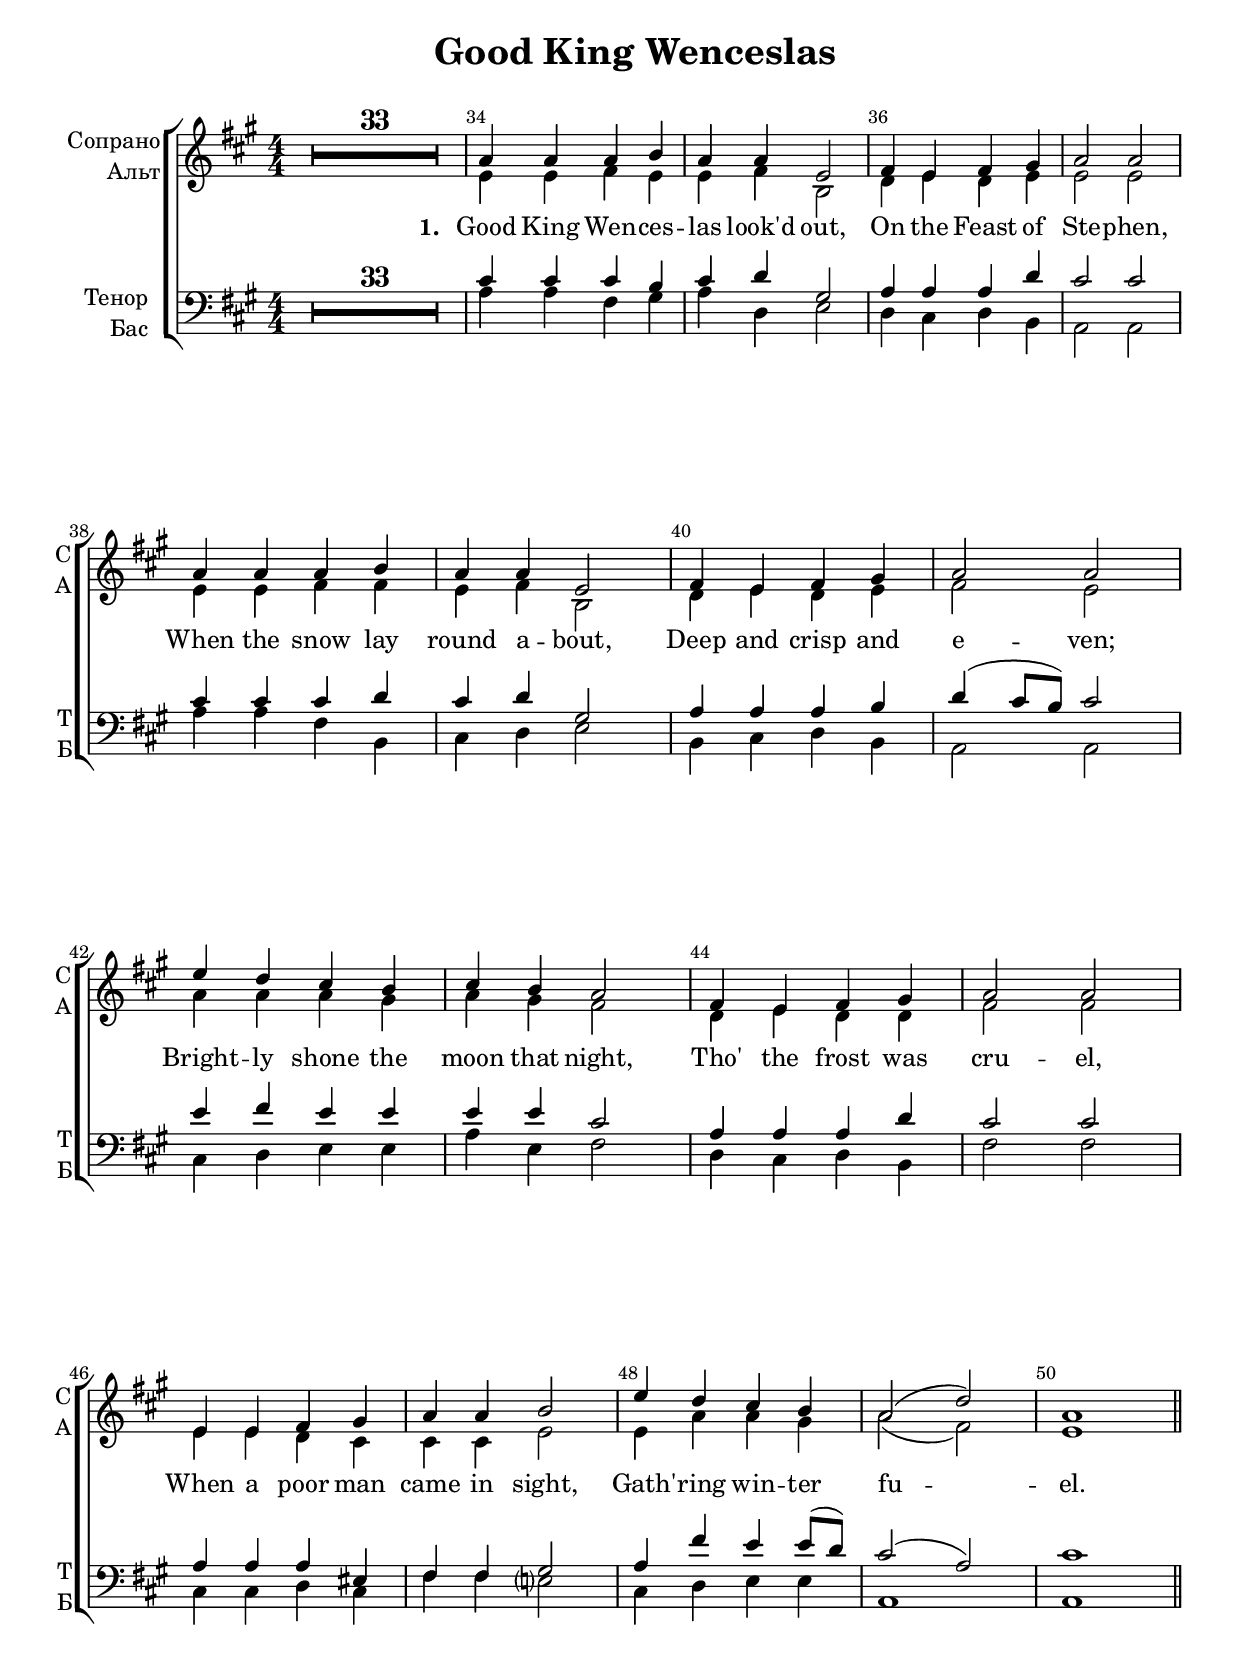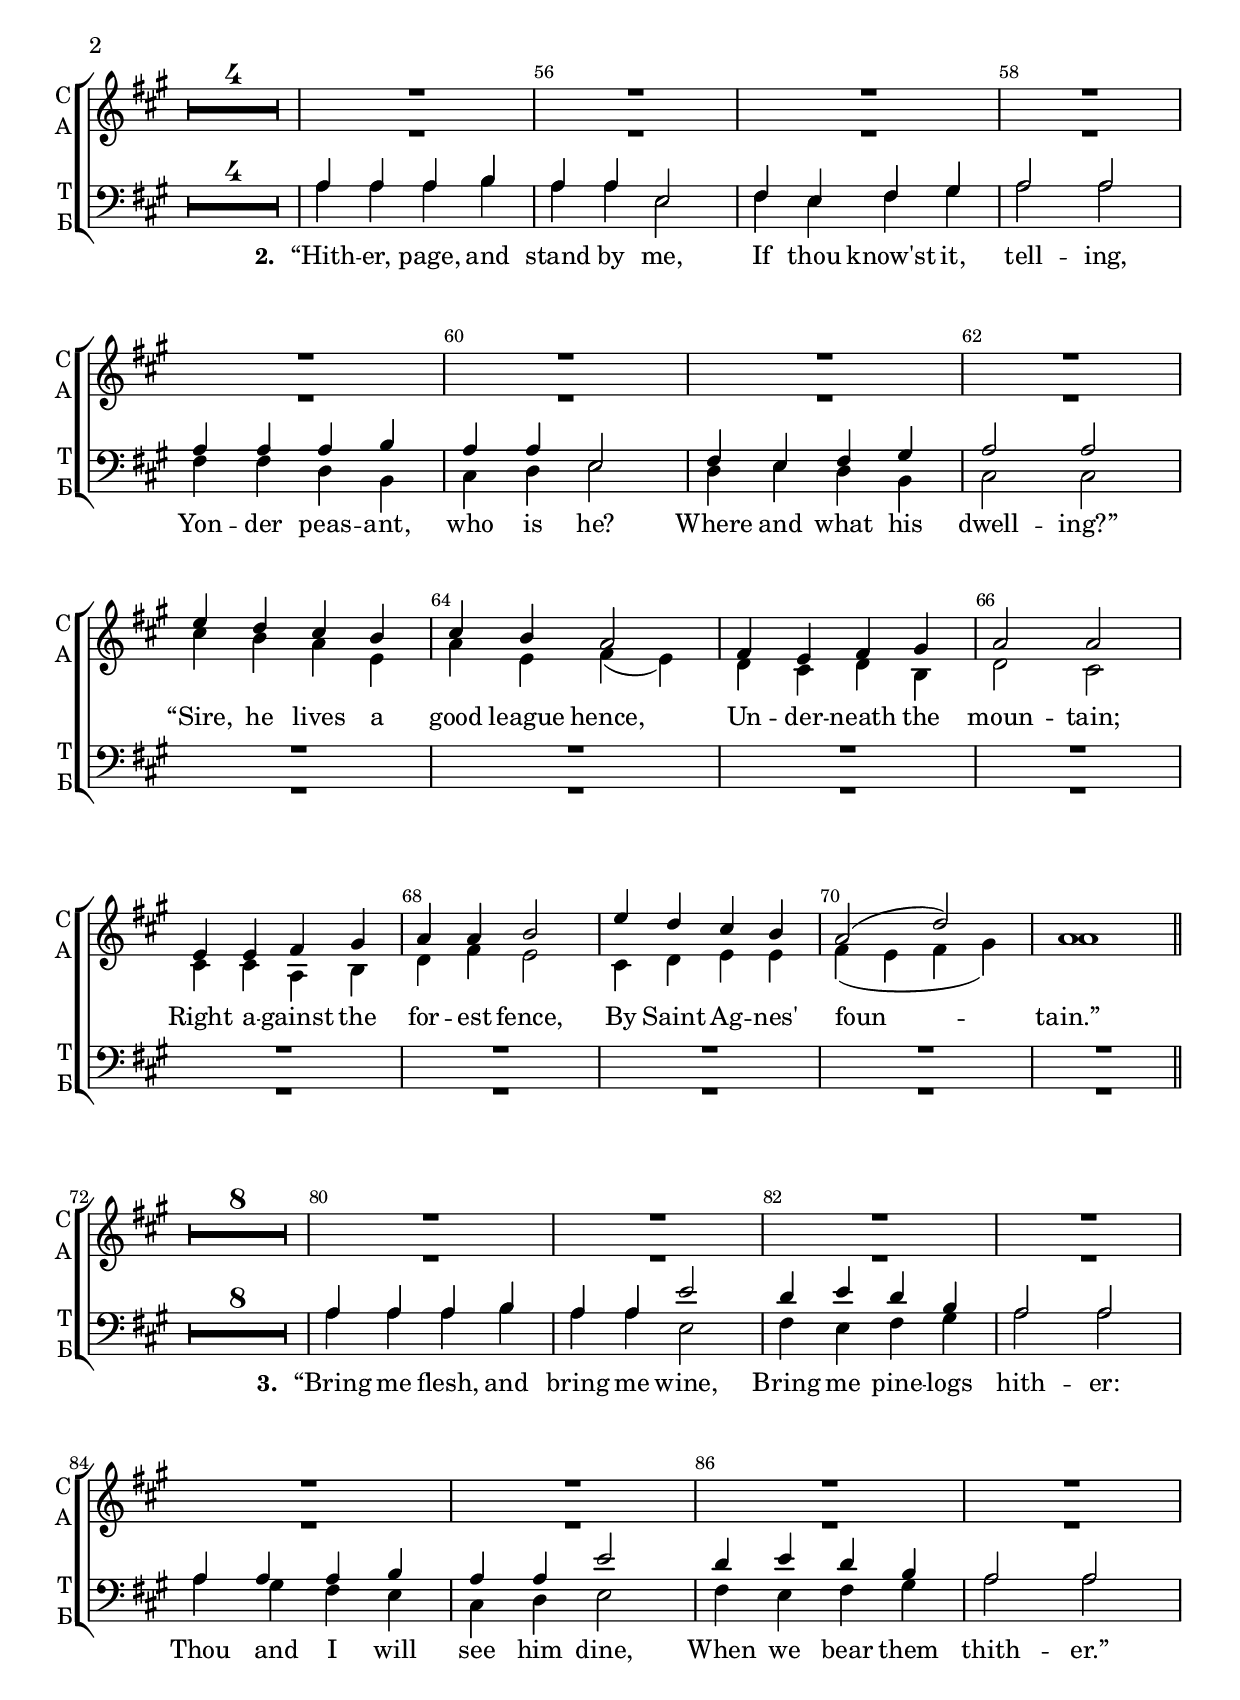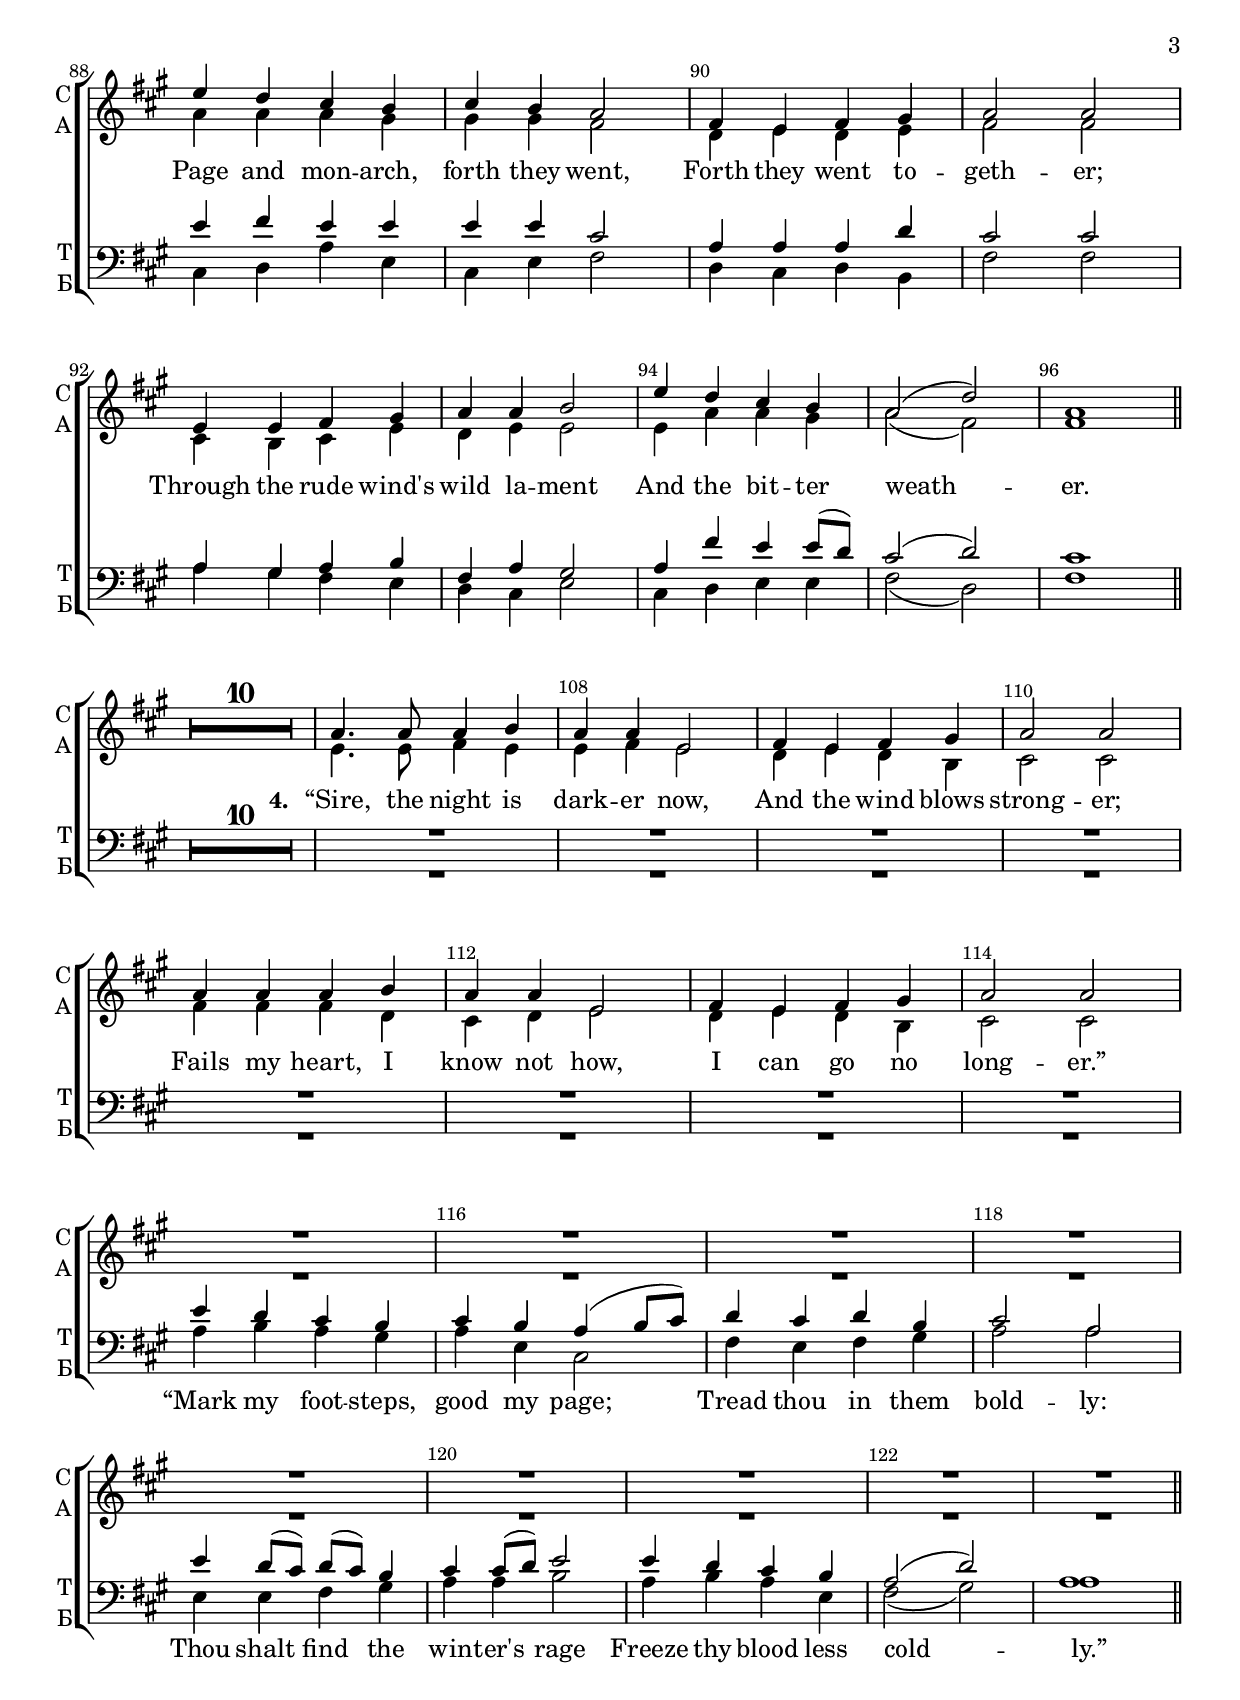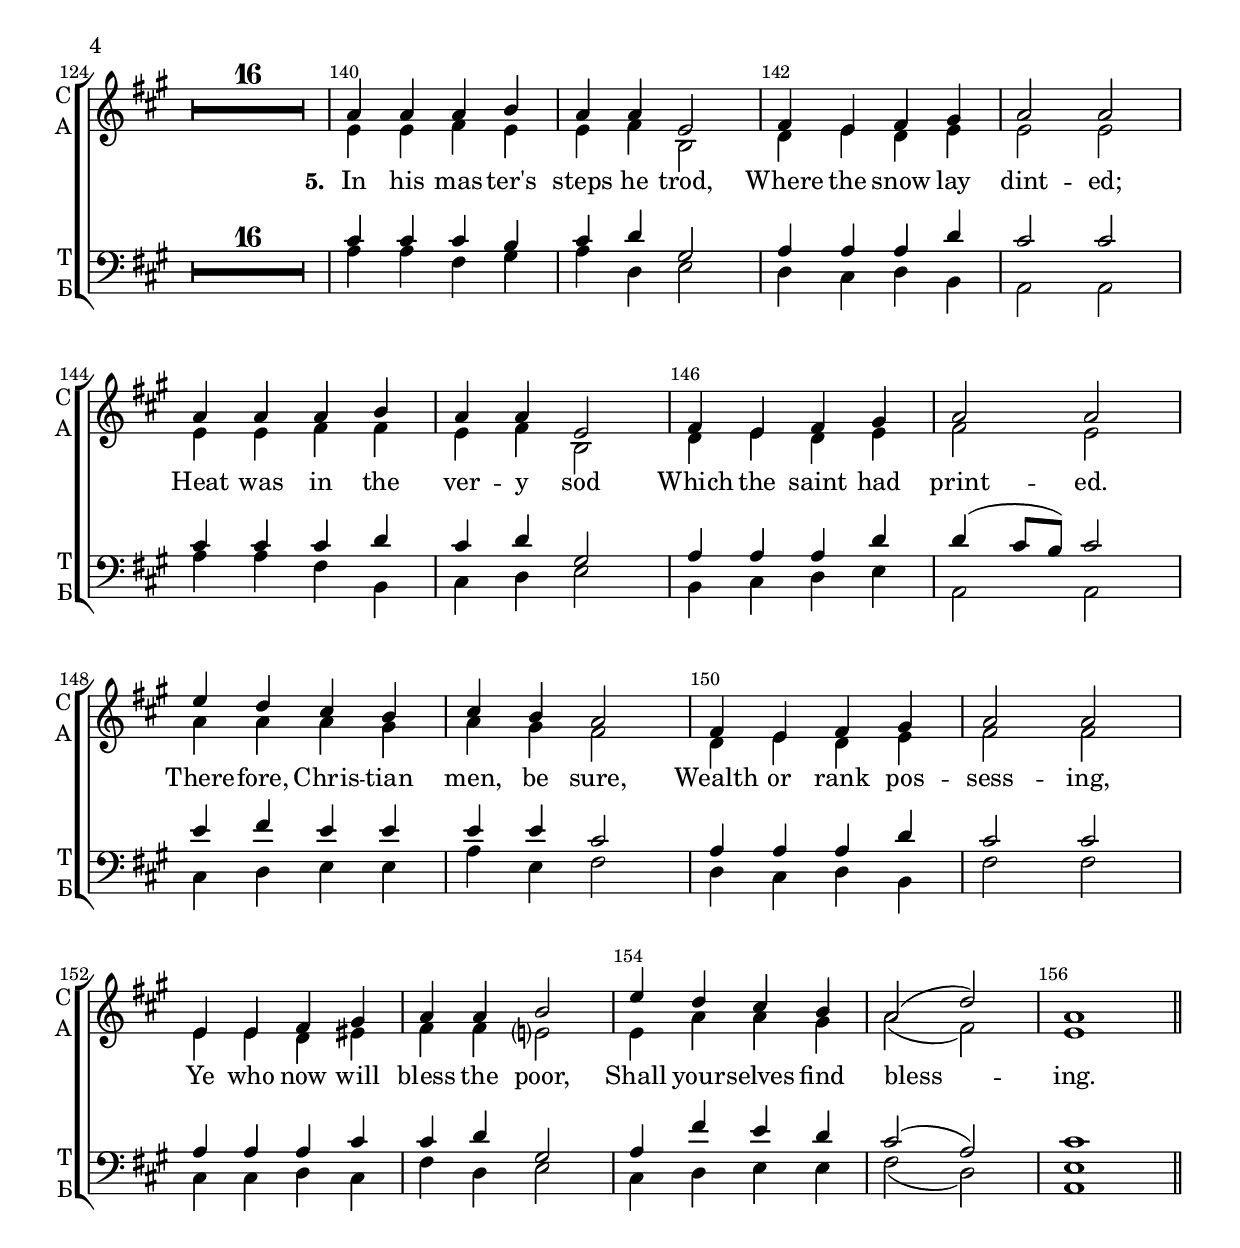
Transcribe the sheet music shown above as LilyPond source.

\version "2.18.2"

% закомментируйте строку ниже, чтобы получался pdf с навигацией
#(ly:set-option 'point-and-click #f)
#(ly:set-option 'midi-extension "mid")
#(set-default-paper-size "a4")
%#(set-global-staff-size 18)

\header {
  title = "Good King Wenceslas"
  %composer = "Composer"
  % Удалить строку версии LilyPond 
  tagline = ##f
}

global = {
  \key a \major
  \time 4/4
  \numericTimeSignature
  \autoBeamOff
  \override MultiMeasureRest.expand-limit = #3
  \set Score.skipBars = ##t

}

%make visible number of every 2-nd bar
secondbar = {
  \override Score.BarNumber.break-visibility = #end-of-line-invisible
  \set Score.barNumberVisibility = #(every-nth-bar-number-visible 2)
}

%use this as temporary line break
abr = { \break }

% uncommend next line when finished
%abr = {}

%once hide accidental (runaround for cadenza
nat = { \once \hide Accidental }

Segno = { \mark \markup { \musicglyph #"scripts.segno" } }
Coda = {\mark \markup { \musicglyph #"scripts.coda" }}
SegnoCoda = {\mark \markup { \musicglyph #"scripts.segno" \musicglyph #"scripts.coda" }}

newbarnum = { \set Score.currentBarNumber =  #(+ 51 9) }

skipLine = { R1*8 }
skipLineTwo = { R1*9 }

skipZero = { R1*33 }
skipAfterOne = { R1*4 }
skipOne = { R1*8 }
skipAfterThree = {R1*10}
skipTwo = { R1*16 }

sopvoice = \relative c'' {
  \global
  \dynamicUp
  
  \secondbar  
  \skipZero
  % verse 1
  a4 a a b |
  a a e2 |
  fis4 e fis gis |
  a2 a | \abr
  a4 a a b |
  a a e2 |
  fis4 e fis gis |
  a2 a | \abr
  e'4 d cis b |
  cis b a2 |
  fis4 e fis gis |
  a2 a | \abr
  e4 e fis gis |
  a a b2 |
  e4 d cis b |
  a2( d) |
  a1 \bar "||" \abr
  \pageTurn
  
  \skipAfterOne
  
  % verse 2
  \skipLine
  e'4 d cis b |
  cis b a2 |
  fis4 e fis gis |
  a2 a |
  e4 e fis gis |
  a a b2 |
  e4 d cis b |
  a2( d) |
  a1 \bar "||" \abr
  
  \skipOne
  
  % verse 3
  \skipLine
  
e'4 d cis b |
  cis b a2 |
  fis4 e fis gis |
  a2 a | \abr
  e4 e fis gis |
  a a b2 |
  e4 d cis b |
  a2( d) |
  a1 \bar "||" \abr
  
  \skipAfterThree
  
  % 4 verse  
  a4. a8 a4 b |
  a a e2 |
  fis4 e fis gis |
  a2 a |
  a4 a a b |
  a a e2 |
  fis4 e fis gis |
  a2 a \abr
  \skipLineTwo
  \abr
  
  \skipTwo
  a4 a a b |
  a a e2 |
  fis4 e fis gis |
  a2 a | \abr
  a4 a a b |
  a a e2 |
  fis4 e fis gis |
  a2 a | \abr
  e'4 d cis b |
  cis b a2 |
  fis4 e fis gis |
  a2 a | \abr
  e4 e fis gis |
  a a b2 |
  e4 d cis b |
  a2( d) |
  a1 \bar "||" \abr
}


altvoice = \relative c' {
  \global
  \dynamicUp  
  \skipZero
  % verse 1
  e4 e fis e |
  e fis b,2 |
  d4 e d e |
  e2 e |
  
  e4 e fis fis |
  e fis b,2 |
  d4 e d e |
  fis2 e |
  
  a4 a a gis |
  a gis fis2 |
  d4 e d d |
  fis2 fis |
  
  e4 e d cis |
  cis cis e2 |
  e4 a a gis |
  a2( fis) |
  e1
  
  \skipAfterOne
  
  % verse 2
  \skipLine
  cis'4 b a e |
  a e fis( e) |
  d4 cis d b |
  d2 cis |
  cis4 cis a b |
  d fis e2 |
  cis4 d e e |
  fis( e fis gis) |
  a1
  
  \skipOne
  
  % verse 3
  \skipLine
  
  a4 a a gis |
  gis gis fis2 |
  d4 e d e |
  fis2 fis |
  
  cis4 b cis e |
  d e e2 |
  e4 a a gis |
  a2( fis) |
  fis1
  
  \skipAfterThree
  
  % 4 verse
  e4. e8 fis4 e |
  e fis e2 |
  d4 e d b |
  cis2 cis |
  fis4 fis fis d |
  cis d e2 |
  d4 e d b |
  cis2 cis |
  \skipLineTwo
  
  \skipTwo
  e4 e fis e |
  e fis b,2 |
  d4 e d e |
  e2 e |
  
  e4 e fis fis |
  e fis b,2 |
  d4 e d e |
  fis2 e |
  
  a4 a a gis |
  a gis fis2 |
  d4 e d e |
  fis2 fis |
  
  e4 e d eis |
  fis fis e2 |
  e4 a a gis |
  a2( fis) |
  e1
}


tenorvoice = \relative c' {
  \global
  \dynamicUp 
  \skipZero
  % verse 1
  cis4 cis cis b |
  cis d gis,2 |
  a4 a a d |
  cis2 cis |
  
  cis4 cis cis d |
  cis d gis,2 |
  a4 a a b |
  d( cis8[ b]) cis2 |
  
  e4 fis e e |
  e e cis2 |
  a4 a a d |
  cis2 cis |
  
  a4 a a eis |
  fis fis gis2 |
  a4 fis' e e8[( d]) |
  cis2( a) |
  cis1
  
  \skipAfterOne
  % 2 verse
  a4 a a b |
  a a e2 |
  fis4 e fis gis |
  a2 a |
  a4 a a b |
  a a e2 |
  fis4 e fis gis |
  a2 a | \abr
  
  \skipLineTwo
  
  \skipOne
  
  % 3 verse
  a4 a a b |
  a a e'2 |
  d4 e d b |
  a2 a |
  a4 a a b |
  a a e'2 |
  d4 e d b |
  a2 a
  
    e'4 fis e e |
  e e cis2 |
  a4 a a d |
  cis2 cis |
  
  a4 gis a b |
  fis a gis2 |
  a4 fis' e e8[( d]) |
  cis2( d) |
  cis1
  
  \skipAfterThree
  
  % 4 verse
  \skipLine
  e4 d cis b |
  cis b a4( b8[ cis]) |
  d4 cis d b |
  cis2 a |
  e'4 d8[( cis]) d[( cis]) b4 |
  cis cis8[( d]) e2 |
  e4 d cis b |
  a2( d) |
  a1
  
  \skipTwo
  
  cis4 cis cis b |
  cis d gis,2 |
  a4 a a d |
  cis2 cis |
  
  cis4 cis cis d |
  cis d gis,2 |
  a4 a a d |
  d( cis8[ b]) cis2 |
  
  e4 fis e e |
  e e cis2 |
  a4 a a d |
  cis2 cis |
  
  a4 a a cis |
  cis d gis,2 |
  a4 fis' e d |
  cis2( a) |
  cis1
}


bassvoice = \relative c' {
  \global
  \dynamicUp
  \skipZero
  % verse 1
  a4 a fis gis |
  a d, e2 |
  d4 cis d b |
  a2 a |
  
  a'4 a fis b, |
  cis d e2 |
  b4 cis d b |
  a2 a |
  
  cis4 d e e |
  a e fis2 |
  d4 cis d b |
  fis'2 fis |
  
  cis4 cis d cis |
  fis fis e2 |
  cis4 d e e |
  a,1 |
  a1
  
  \skipAfterOne
  
  % 2 verse
  a'4 a a b |
  a a e2 |
  fis4 e fis gis |
  a2 a |
  
  fis4 fis d b |
  cis d e2 |
  d4 e d b
  cis2 cis |
  \skipLineTwo
  
  \skipOne
  
  % 3 verse
  a'4 a a b |
  a a e2 |
  fis4 e fis gis |
  a2 a |
  a4 gis fis e |
  cis d  e2 |
  fis4 e fis gis |
  a2 a | 

cis,4 d a' e |
  cis e fis2 |
  d4 cis d b |
  fis'2 fis |
  
  a4 gis fis e |
  d cis e2 |
  cis4 d e e |
  fis2( d) |
  fis1
  
  \skipAfterThree
  
  % 4 verse
  \skipLine
  a4 b a gis |
  a e cis2 |
  fis4 e fis gis |
  a2 a |
  e4 e fis gis |
  a a b2 |
  a4 b a e |
  fis2( gis) |
  a1 \bar "||"
  \skipTwo
  
  
  a4 a fis gis |
  a d, e2 |
  d4 cis d b |
  a2 a |
  
  a'4 a fis b, |
  cis d e2 |
  b4 cis d e |
  a,2 a |
  
  cis4 d e e |
  a e fis2 |
  d4 cis d b |
  fis'2 fis |
  
  cis4 cis d cis |
  fis d e2 |
  cis4 d e e |
  fis2( d) |
  <a e'>1
}

iL = { \override Lyrics.LyricText #'font-series = #'bold }
nL = { \revert Lyrics.LyricText #'font-series }

verseOne = \lyricmode {
  \set stanza = "1. " Good King Wen -- ces -- las look'd out,
  On the Feast of Ste -- phen,
  When the snow lay round a -- bout,
  Deep and crisp and e -- ven;
  Bright -- ly shone the moon that night,
  Tho' the frost was cru -- el,
  When a poor man came in sight, 
  Gath -- 'ring win -- ter fu -- el.
}

verseTwoOne = \lyricmode {
  \set stanza = "2. " “Hith -- er, page, and stand by me,
  If thou know'st it, tell -- ing,
  Yon -- der peas -- ant, who is he?
  Where and what his dwell -- ing?” }

verseTwoTwo = \lyricmode {
  “Sire, he lives a good league hence,
  Un -- der -- neath the moun -- tain;
  Right a -- gainst the for -- est fence,
  By Saint Ag -- nes' foun -- tain.”
}

verseThree = \lyricmode {
  \set stanza = "3. " “Bring me flesh, and bring me wine,
  Bring me pine -- logs hith -- er:
  Thou and I will see him dine,
  When we bear them thith -- er.” }

verseThreeTwo = \lyricmode {
Page and mon -- arch, forth they went,
  Forth they went to -- geth -- er;
  Through the rude wind's wild la -- ment
  And the bit -- ter weath -- er.
}

verseFour = \lyricmode {
  \set stanza = "4. " “Sire, the night is dark -- er now,
  And the wind blows strong -- er;
  Fails my heart, I know not how,
  I can go no long -- er.” }

verseFourTwo = \lyricmode {
  \nL
  “Mark my foot -- steps, good my page;
  Tread thou in them bold -- ly:
  Thou shalt find the win -- ter's rage 
  Freeze thy blood less cold -- ly.”
}

verseFive = \lyricmode {
  \set stanza = "5. " In his mas -- ter's steps he trod,
  Where the snow lay dint -- ed;
  Heat was in the ver -- y sod
  Which the saint had print -- ed.
  There -- fore, Chris -- tian men, be sure,
  Wealth or rank pos -- sess -- ing,
  Ye who now will bless the poor,
  Shall your -- selves find bless -- ing.
}

SkipLine = { \repeat unfold 26 \skip 1 }

lyricscore = \lyricmode {
  \verseOne

  \verseTwoTwo
  \verseThreeTwo 

  \verseFour
  \verseFive
}

lyricscoreThree = \lyricmode {
  \verseThree
}

lyricscoreFive = \lyricmode {
  \verseFive
}

lyricsbass = \lyricmode {
  \SkipLine \SkipLine
  \verseTwoOne
  \verseThree
  \SkipLine 
  \verseFourTwo
}


\bookpart {
  \paper {
    top-margin = 10
    left-margin = 15
    right-margin = 10
    bottom-margin = 10
    indent = 15
    ragged-bottom = ##f
  }
  \score {
    %  \transpose c bes {
    \new ChoirStaff <<
      \new Staff = "upstaff" \with {
        instrumentName = \markup { \right-column { "Сопрано" "Альт"  } }
        shortInstrumentName = \markup { \right-column { "С" "А"  } }
        midiInstrument = "voice oohs"
      } <<
        \new Voice = "soprano" { \voiceOne \sopvoice }
        \new Voice  = "alto" { \voiceTwo \altvoice }
      >> 
      
      \new Lyrics = "sopranos"
      % or: \new Lyrics \lyricsto "soprano" { \lyricscore }
      % alternative lyrics above up staff
      %\new Lyrics \with {alignAboveContext = "upstaff"} \lyricsto "soprano" \lyricst
      
      \new Staff = "downstaff" \with {
        instrumentName = \markup { \right-column { "Тенор" "Бас" } }
        shortInstrumentName = \markup { \right-column { "Т" "Б" } }
        midiInstrument = "voice oohs"
      } <<
        \new Voice = "tenor" { \voiceOne \clef bass \tenorvoice }
        \new Voice = "bass" { \voiceTwo \bassvoice }
      >>
      \new Lyrics \lyricsto "bass" { \lyricsbass }
      \context Lyrics = "sopranos" {
        \lyricsto "soprano" {
          \lyricscore
        }
      }

    >>
    %  }  % transposeµ
    \layout { 
      \context {
        \Score
      }
      \context {
        \Staff
        \accidentalStyle modern-voice-cautionary
        % удаляем обозначение темпа из общего плана
        %  \remove "Time_signature_engraver"
        %  \remove "Bar_number_engraver"
        %\RemoveEmptyStaves
        %\override VerticalAxisGroup.remove-first = ##t
      }
      %Metronome_mark_engraver
    }
  }
}

\bookpart {
  \score {
    \unfoldRepeats
    %  \transpose c bes {
    \new ChoirStaff <<
      \new Staff = "upstaff" \with {
        instrumentName = \markup { \right-column { "Сопрано" "Альт"  } }
        shortInstrumentName = \markup { \right-column { "С" "А"  } }
        midiInstrument = "voice oohs"
      } <<
        \new Voice = "soprano" { \voiceOne \sopvoice }
        \new Voice  = "alto" { \voiceTwo \altvoice }
      >> 
      
      \new Lyrics = "sopranos"
      
      \new Staff = "downstaff" \with {
        instrumentName = \markup { \right-column { "Тенор" "Бас" } }
        shortInstrumentName = \markup { \right-column { "Т" "Б" } }
        midiInstrument = "voice oohs"
      } <<
        \new Voice = "tenor" { \voiceOne \clef bass \tenorvoice }
        \new Voice = "bass" { \voiceTwo \bassvoice }
      >>
      \context Lyrics = "sopranos" {
        \lyricsto "soprano" {
          \lyricscore
        }
      }
    >>
    %  }  % transposeµ
    \midi {
      \tempo 4=90
    }
  }
}

